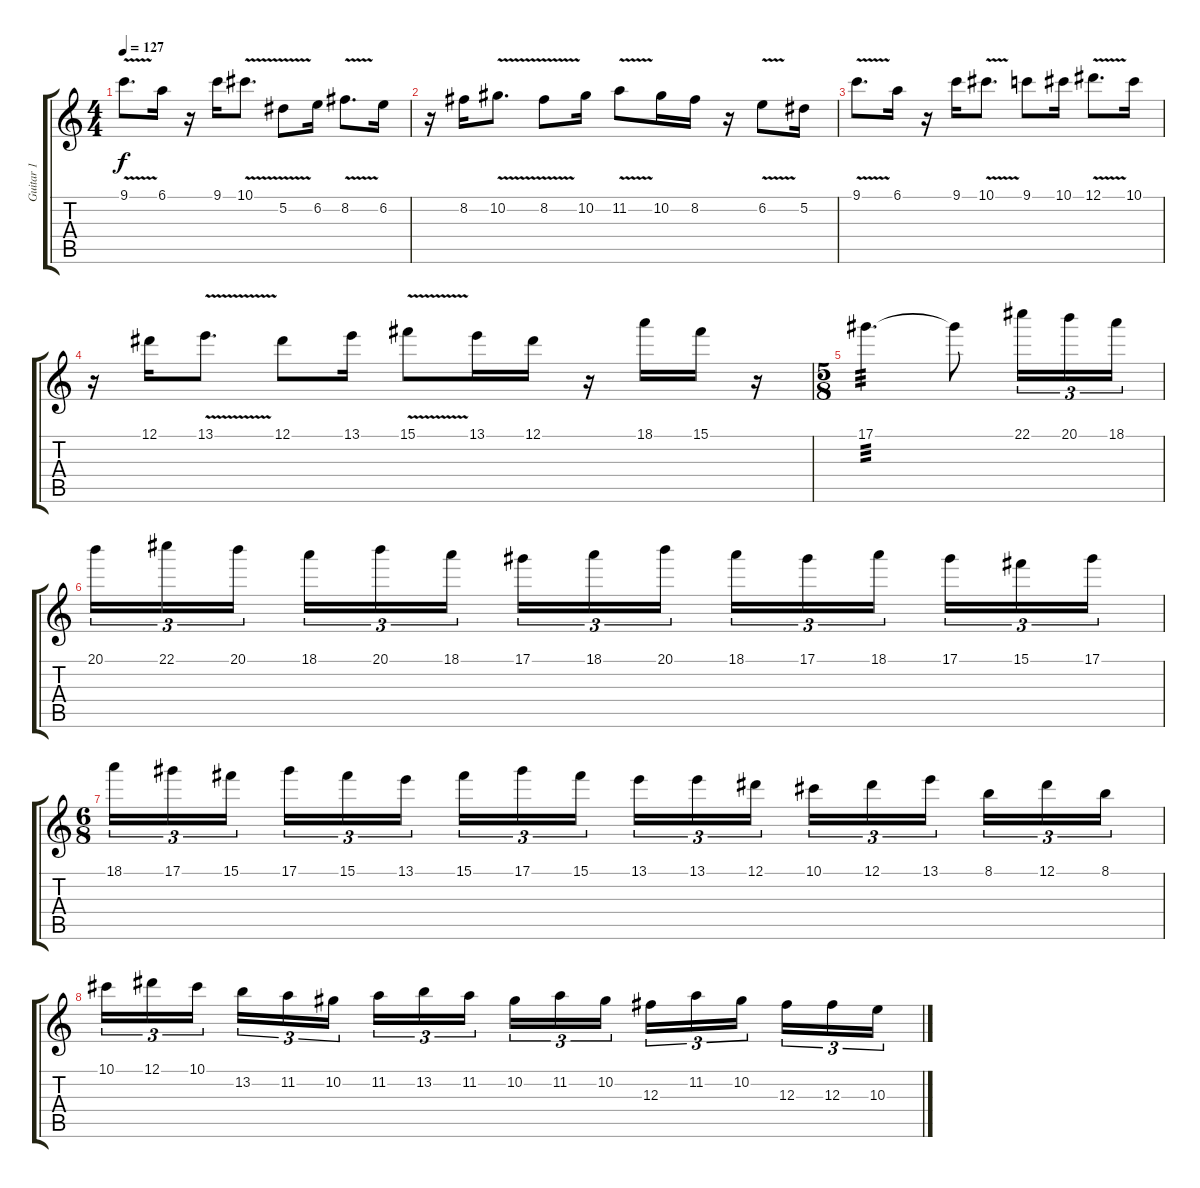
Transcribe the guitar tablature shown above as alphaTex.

\track ("Guitar 1" "Guitar 1") {instrument distortionguitar}
\staff {score tabs}
\tuning (Eb4 Bb3 Gb3 Db3 Ab2 Eb2) {hide}
\ts (4 4)
\tempo 127
\clef g2
\ks c
9.1{v}.8{d dy f} 6.1.16 r.16 9.1.16 10.1{v}.8{d} 5.2{v}.8 6.2.16 8.2{v}.8{d} 6.2.16 |
r.16 8.2.16 10.2{v}.8{d} 8.2{v}.8 10.2.16 11.2{v}.8 10.2.16 8.2.16 r.16 6.2{v}.8 5.2.16 |
9.1{v}.8{d} 6.1.16 r.16 9.1.16 10.1{v}.8{d} 9.1.8 10.1.16 12.1{v}.8{d} 10.1.16 |
r.16 12.1.16 13.1{v}.8{d} 12.1.8 13.1.16 15.1{v}.8 13.1.16 12.1.16 r.16 18.1.16 15.1.16 r.16 |
\ts (5 8)
17.1.4{d tp 3 instrument distortionguitar} 17.1{t}.8 22.1.16{tu (3 2)} 20.1.16{tu (3 2)} 18.1.16{tu (3 2)} |
20.1.16{tu (3 2)} 22.1.16{tu (3 2)} 20.1.16{tu (3 2)} 18.1.16{tu (3 2)} 20.1.16{tu (3 2)} 18.1.16{tu (3 2)} 17.1.16{tu (3 2)} 18.1.16{tu (3 2)} 20.1.16{tu (3 2)} 18.1.16{tu (3 2)} 17.1.16{tu (3 2)} 18.1.16{tu (3 2)} 17.1.16{tu (3 2)} 15.1.16{tu (3 2)} 17.1.16{tu (3 2)} |
\ts (6 8)
18.1.16{tu (3 2)} 17.1.16{tu (3 2)} 15.1.16{tu (3 2) beam splitsecondary} 17.1.16{tu (3 2)} 15.1.16{tu (3 2)} 13.1.16{tu (3 2) beam splitsecondary} 15.1.16{tu (3 2)} 17.1.16{tu (3 2)} 15.1.16{tu (3 2)} 13.1.16{tu (3 2)} 13.1.16{tu (3 2)} 12.1.16{tu (3 2) beam splitsecondary} 10.1.16{tu (3 2)} 12.1.16{tu (3 2)} 13.1.16{tu (3 2) beam splitsecondary} 8.1.16{tu (3 2)} 12.1.16{tu (3 2)} 8.1.16{tu (3 2)} |
10.1.16{tu (3 2)} 12.1.16{tu (3 2)} 10.1.16{tu (3 2) beam splitsecondary} 13.2.16{tu (3 2)} 11.2.16{tu (3 2)} 10.2.16{tu (3 2) beam splitsecondary} 11.2.16{tu (3 2)} 13.2.16{tu (3 2)} 11.2.16{tu (3 2)} 10.2.16{tu (3 2)} 11.2.16{tu (3 2)} 10.2.16{tu (3 2) beam splitsecondary} 12.3.16{tu (3 2)} 11.2.16{tu (3 2)} 10.2.16{tu (3 2) beam splitsecondary} 12.3.16{tu (3 2)} 12.3.16{tu (3 2)} 10.3.16{tu (3 2)}
